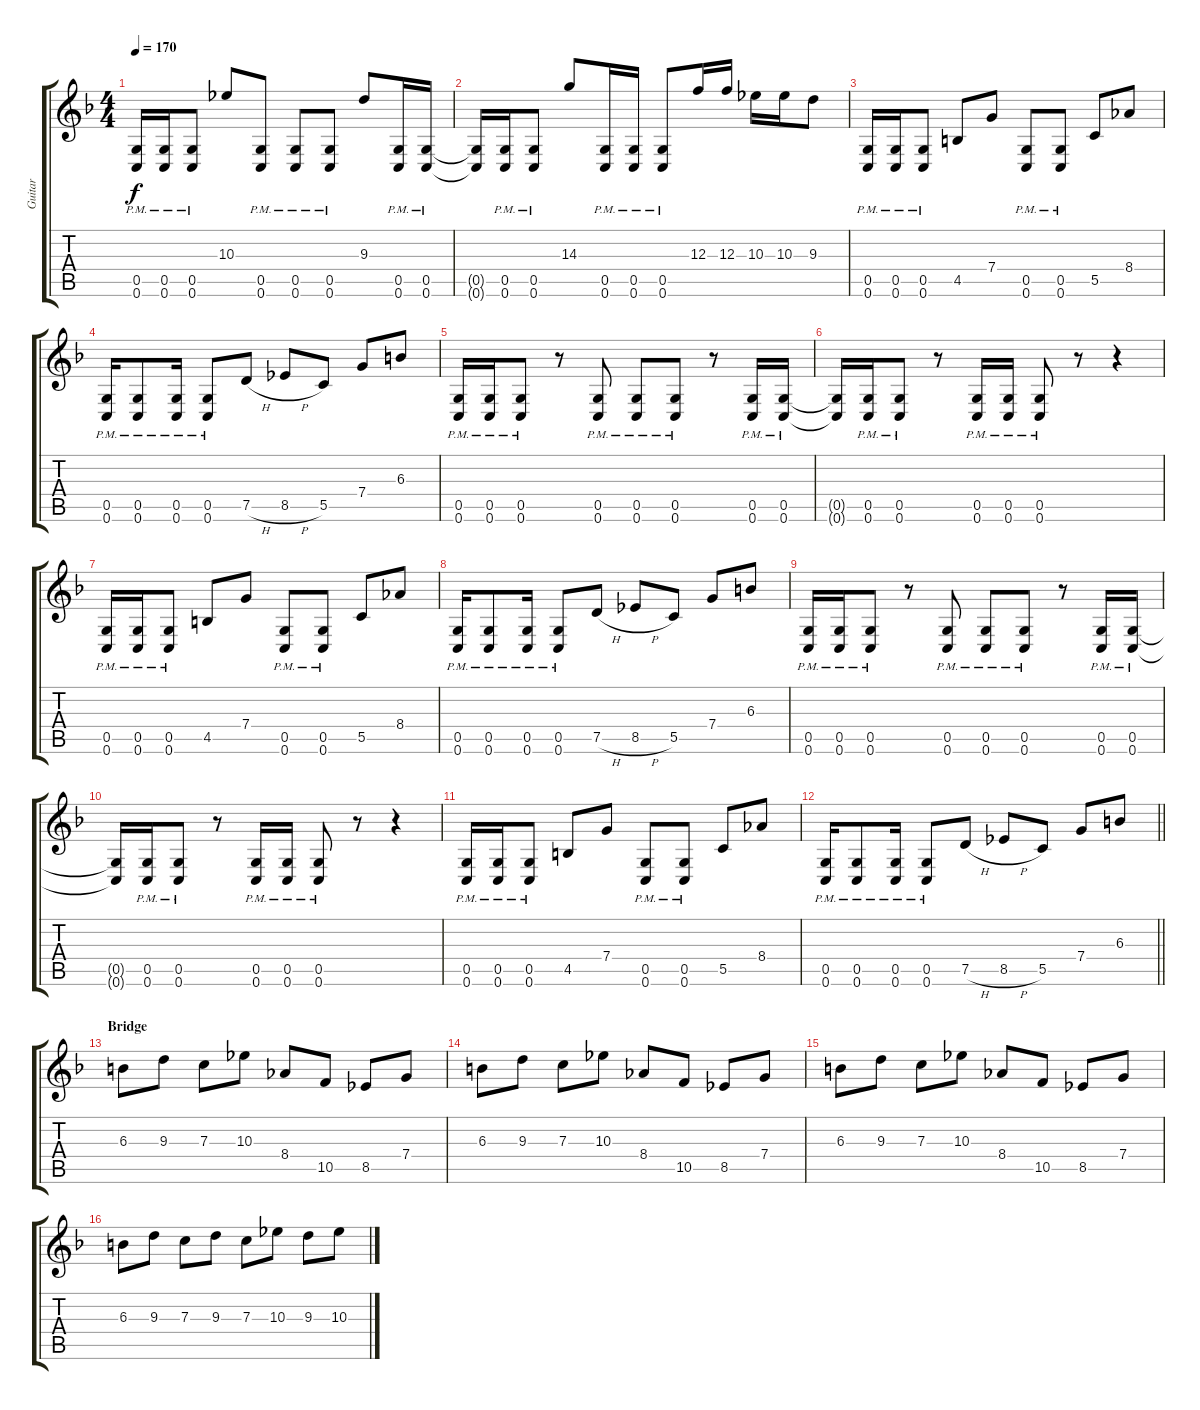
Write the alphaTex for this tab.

\track ("Guitar" "Guitar") {instrument distortionguitar}
\staff {score tabs}
\tuning (D4 A3 F3 C3 G2 C2) {hide}
\ts (4 4)
\tempo 170
\clef g2
\ks dminor
(0.5{pm} 0.6{pm}).16{dy f} (0.5{pm} 0.6{pm}).16 (0.5{pm} 0.6{pm}).8 10.3.8 (0.5{pm} 0.6{pm}).8 (0.5{pm} 0.6{pm}).8 (0.5{pm} 0.6{pm}).8 9.3.8 (0.5{pm} 0.6{pm}).16 (0.5{pm} 0.6{pm}).16 |
(0.5{t} 0.6{t}).16 (0.5{pm} 0.6{pm}).16 (0.5{pm} 0.6{pm}).8 14.3.8 (0.5{pm} 0.6{pm}).16 (0.5{pm} 0.6{pm}).16 (0.5{pm} 0.6{pm}).8 12.3.16 12.3.16 10.3.16 10.3.16 9.3.8 |
(0.5{pm} 0.6{pm}).16 (0.5{pm} 0.6{pm}).16 (0.5{pm} 0.6{pm}).8 4.5.8 7.4.8 (0.5{pm} 0.6{pm}).8 (0.5{pm} 0.6{pm}).8 5.5.8 8.4.8 |
(0.5{pm} 0.6{pm}).16 (0.5{pm} 0.6{pm}).8 (0.5{pm} 0.6{pm}).16 (0.5{pm} 0.6{pm}).8 7.5{h}.8 8.5{h}.8 5.5.8 7.4.8 6.3.8 |
(0.5{pm} 0.6{pm}).16 (0.5{pm} 0.6{pm}).16 (0.5{pm} 0.6{pm}).8 r.8 (0.5{pm} 0.6{pm}).8 (0.5{pm} 0.6{pm}).8 (0.5{pm} 0.6{pm}).8 r.8 (0.5{pm} 0.6{pm}).16 (0.5{pm} 0.6{pm}).16 |
(0.5{t} 0.6{t}).16 (0.5{pm} 0.6{pm}).16 (0.5{pm} 0.6{pm}).8 r.8 (0.5{pm} 0.6{pm}).16 (0.5{pm} 0.6{pm}).16 (0.5{pm} 0.6{pm}).8 r.8 r.4 |
(0.5{pm} 0.6{pm}).16 (0.5{pm} 0.6{pm}).16 (0.5{pm} 0.6{pm}).8 4.5.8 7.4.8 (0.5{pm} 0.6{pm}).8 (0.5{pm} 0.6{pm}).8 5.5.8 8.4.8 |
(0.5{pm} 0.6{pm}).16 (0.5{pm} 0.6{pm}).8 (0.5{pm} 0.6{pm}).16 (0.5{pm} 0.6{pm}).8 7.5{h}.8 8.5{h}.8 5.5.8 7.4.8 6.3.8 |
(0.5{pm} 0.6{pm}).16 (0.5{pm} 0.6{pm}).16 (0.5{pm} 0.6{pm}).8 r.8 (0.5{pm} 0.6{pm}).8 (0.5{pm} 0.6{pm}).8 (0.5{pm} 0.6{pm}).8 r.8 (0.5{pm} 0.6{pm}).16 (0.5{pm} 0.6{pm}).16 |
(0.5{t} 0.6{t}).16 (0.5{pm} 0.6{pm}).16 (0.5{pm} 0.6{pm}).8 r.8 (0.5{pm} 0.6{pm}).16 (0.5{pm} 0.6{pm}).16 (0.5{pm} 0.6{pm}).8 r.8 r.4 |
(0.5{pm} 0.6{pm}).16 (0.5{pm} 0.6{pm}).16 (0.5{pm} 0.6{pm}).8 4.5.8 7.4.8 (0.5{pm} 0.6{pm}).8 (0.5{pm} 0.6{pm}).8 5.5.8 8.4.8 |
\barLineRight lightlight
(0.5{pm} 0.6{pm}).16 (0.5{pm} 0.6{pm}).8 (0.5{pm} 0.6{pm}).16 (0.5{pm} 0.6{pm}).8 7.5{h}.8 8.5{h}.8 5.5.8 7.4.8 6.3.8 |
\section ("" "Bridge")
6.3.8 9.3.8 7.3.8 10.3.8 8.4.8 10.5.8 8.5.8 7.4.8 |
6.3.8 9.3.8 7.3.8 10.3.8 8.4.8 10.5.8 8.5.8 7.4.8 |
6.3.8 9.3.8 7.3.8 10.3.8 8.4.8 10.5.8 8.5.8 7.4.8 |
6.3.8 9.3.8 7.3.8 9.3.8 7.3.8 10.3.8 9.3.8 10.3.8
